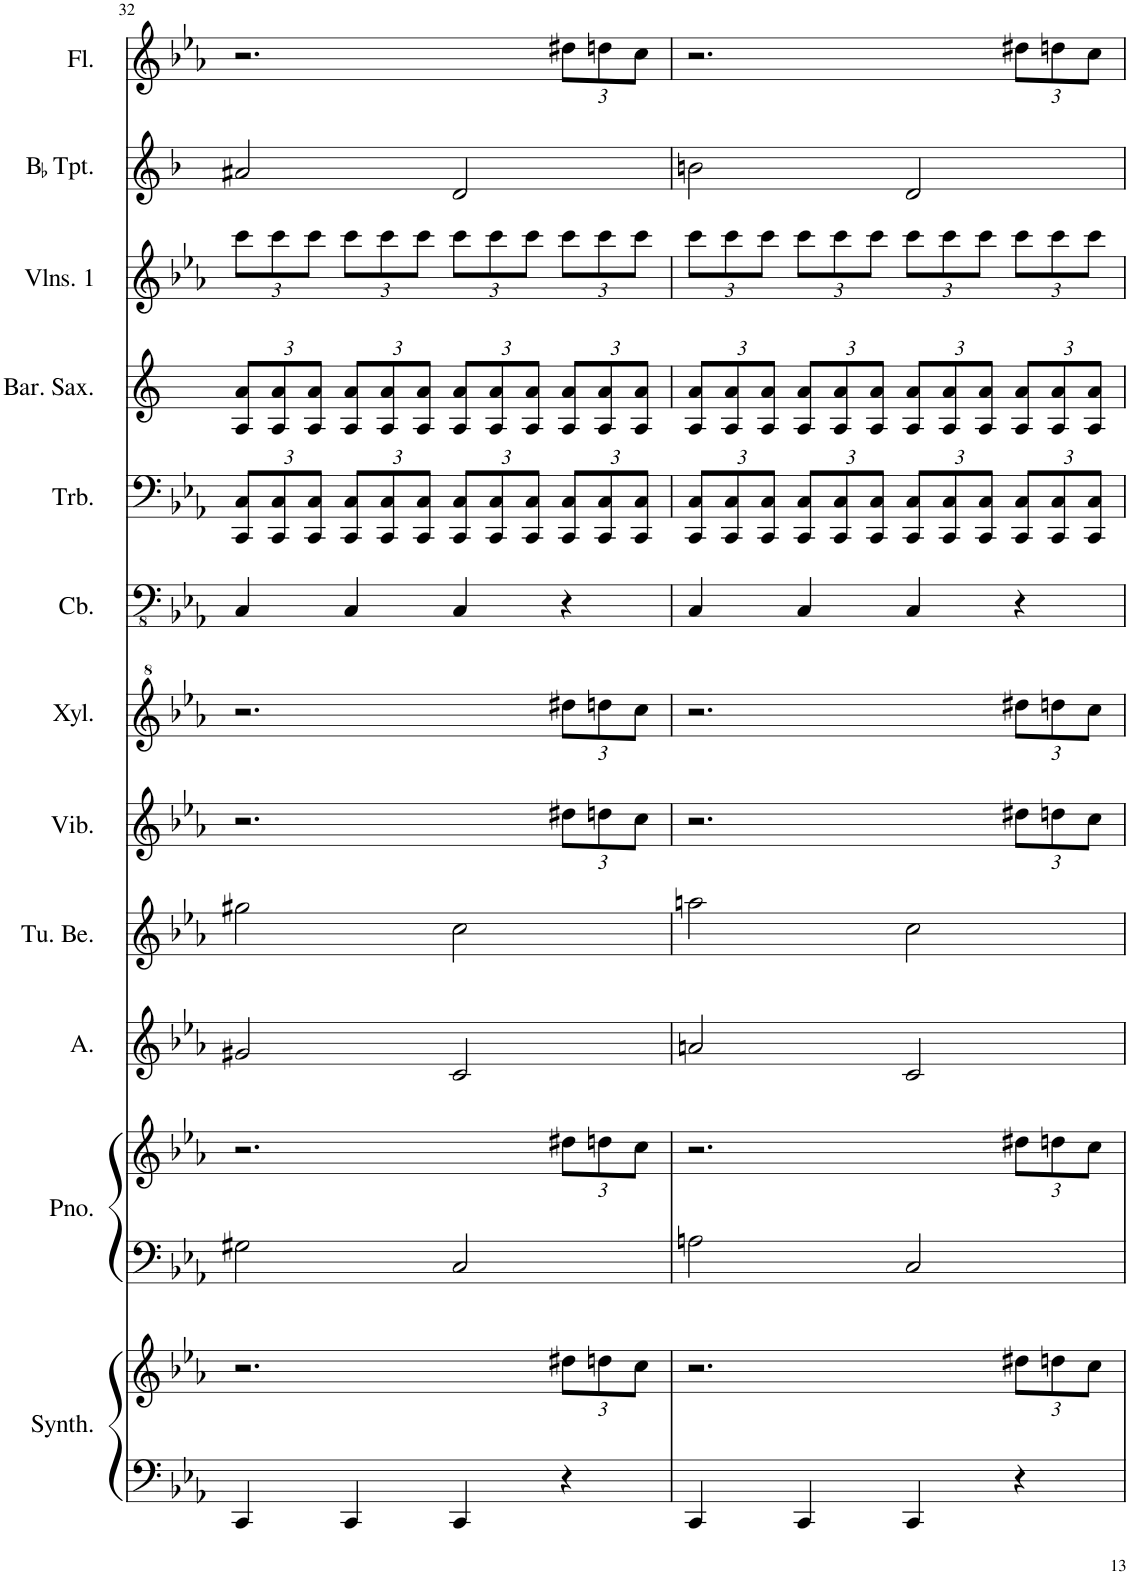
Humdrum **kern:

**kern	**kern	**kern	**kern	**kern	**kern	**kern	**kern	**kern	**kern	**kern	**kern	**kern	**kern
*part12	*part12	*part11	*part11	*part10	*part9	*part8	*part7	*part6	*part5	*part4	*part3	*part2	*part1
*staff14	*staff13	*staff12	*staff11	*staff10	*staff9	*staff8	*staff7	*staff6	*staff5	*staff4	*staff3	*staff2	*staff1
*I"Keyboard Synthesizer	*	*I"Piano	*	*I"Alto	*I"Tubular Bells	*I"Vibraphone	*I"Xylophone	*I"Contrabass	*I"Trombone	*I"Baritone Saxophone	*I"Violins 1	*I"BaccidentalFlat Trumpet	*I"Flute
*I'Synth.	*	*I'Pno.	*	*I'A.	*I'Tu. Be.	*I'Vib.	*I'Xyl.	*I'Cb.	*I'Trb.	*I'Bar. Sax.	*I'Vlns. 1	*I'BaccidentalFlat Tpt.	*I'Fl.
!!LO:PB:g=z
*clefF4	*clefG2	*clefF4	*clefG2	*clefG2	*clefG2	*clefG2	*clefG^2	*clefFv4	*clefF4	*clefG2	*clefG2	*clefG2	*clefG2
*	*	*	*	*	*	*	*	*Trd7c12	*	*Trd12c21	*	*Trd1c2	*
*k[b-e-a-]	*k[b-e-a-]	*k[b-e-a-]	*k[b-e-a-]	*k[b-e-a-]	*k[b-e-a-]	*k[b-e-a-]	*k[b-e-a-]	*k[b-e-a-]	*k[b-e-a-]	*k[]	*k[b-e-a-]	*k[b-]	*k[b-e-a-]
*M4/4	*M4/4	*M4/4	*M4/4	*M4/4	*M4/4	*M4/4	*M4/4	*M4/4	*M4/4	*M4/4	*M4/4	*M4/4	*M4/4
*	*	*	*	*	*	*	*	*	*Xbrackettup	*Xbrackettup	*Xbrackettup	*	*
=32	=32	=32	=32	=32	=32	=32	=32	=32	=32	=32	=32	=32	=32
4CC/	2.r	2G#X\	2.r	2g#X/	2gg#X\	2.r	2.r	4CC/	12CC/ 12C/L	12A/ 12a/L	12ccc\L	2a#X/	2.r
.	.	.	.	.	.	.	.	.	12CC/ 12C/	12A/ 12a/	12ccc\	.	.
.	.	.	.	.	.	.	.	.	12CC/ 12C/J	12A/ 12a/J	12ccc\J	.	.
4CC/	.	.	.	.	.	.	.	4CC/	12CC/ 12C/L	12A/ 12a/L	12ccc\L	.	.
.	.	.	.	.	.	.	.	.	12CC/ 12C/	12A/ 12a/	12ccc\	.	.
.	.	.	.	.	.	.	.	.	12CC/ 12C/J	12A/ 12a/J	12ccc\J	.	.
4CC/	.	2C/	.	2c/	2cc\	.	.	4CC/	12CC/ 12C/L	12A/ 12a/L	12ccc\L	2d/	.
.	.	.	.	.	.	.	.	.	12CC/ 12C/	12A/ 12a/	12ccc\	.	.
.	.	.	.	.	.	.	.	.	12CC/ 12C/J	12A/ 12a/J	12ccc\J	.	.
*	*Xbrackettup	*	*Xbrackettup	*	*	*Xbrackettup	*Xbrackettup	*	*	*	*	*	*Xbrackettup
4r	12dd#X\L	.	12dd#X\L	.	.	12dd#X\L	12ddd#X\L	4r	12CC/ 12C/L	12A/ 12a/L	12ccc\L	.	12dd#X\L
.	12ddn\	.	12ddn\	.	.	12ddn\	12dddn\	.	12CC/ 12C/	12A/ 12a/	12ccc\	.	12ddn\
.	12cc\J	.	12cc\J	.	.	12cc\J	12ccc\J	.	12CC/ 12C/J	12A/ 12a/J	12ccc\J	.	12cc\J
=33	=33	=33	=33	=33	=33	=33	=33	=33	=33	=33	=33	=33	=33
4CC/	2.r	2An\	2.r	2an/	2aan\	2.r	2.r	4CC/	12CC/ 12C/L	12A/ 12a/L	12ccc\L	2bn\	2.r
.	.	.	.	.	.	.	.	.	12CC/ 12C/	12A/ 12a/	12ccc\	.	.
.	.	.	.	.	.	.	.	.	12CC/ 12C/J	12A/ 12a/J	12ccc\J	.	.
4CC/	.	.	.	.	.	.	.	4CC/	12CC/ 12C/L	12A/ 12a/L	12ccc\L	.	.
.	.	.	.	.	.	.	.	.	12CC/ 12C/	12A/ 12a/	12ccc\	.	.
.	.	.	.	.	.	.	.	.	12CC/ 12C/J	12A/ 12a/J	12ccc\J	.	.
4CC/	.	2C/	.	2c/	2cc\	.	.	4CC/	12CC/ 12C/L	12A/ 12a/L	12ccc\L	2d/	.
.	.	.	.	.	.	.	.	.	12CC/ 12C/	12A/ 12a/	12ccc\	.	.
.	.	.	.	.	.	.	.	.	12CC/ 12C/J	12A/ 12a/J	12ccc\J	.	.
4r	12dd#X\L	.	12dd#X\L	.	.	12dd#X\L	12ddd#X\L	4r	12CC/ 12C/L	12A/ 12a/L	12ccc\L	.	12dd#X\L
.	12ddn\	.	12ddn\	.	.	12ddn\	12dddn\	.	12CC/ 12C/	12A/ 12a/	12ccc\	.	12ddn\
.	12cc\J	.	12cc\J	.	.	12cc\J	12ccc\J	.	12CC/ 12C/J	12A/ 12a/J	12ccc\J	.	12cc\J
=	=	=	=	=	=	=	=	=	=	=	=	=	=
*-	*-	*-	*-	*-	*-	*-	*-	*-	*-	*-	*-	*-	*-
